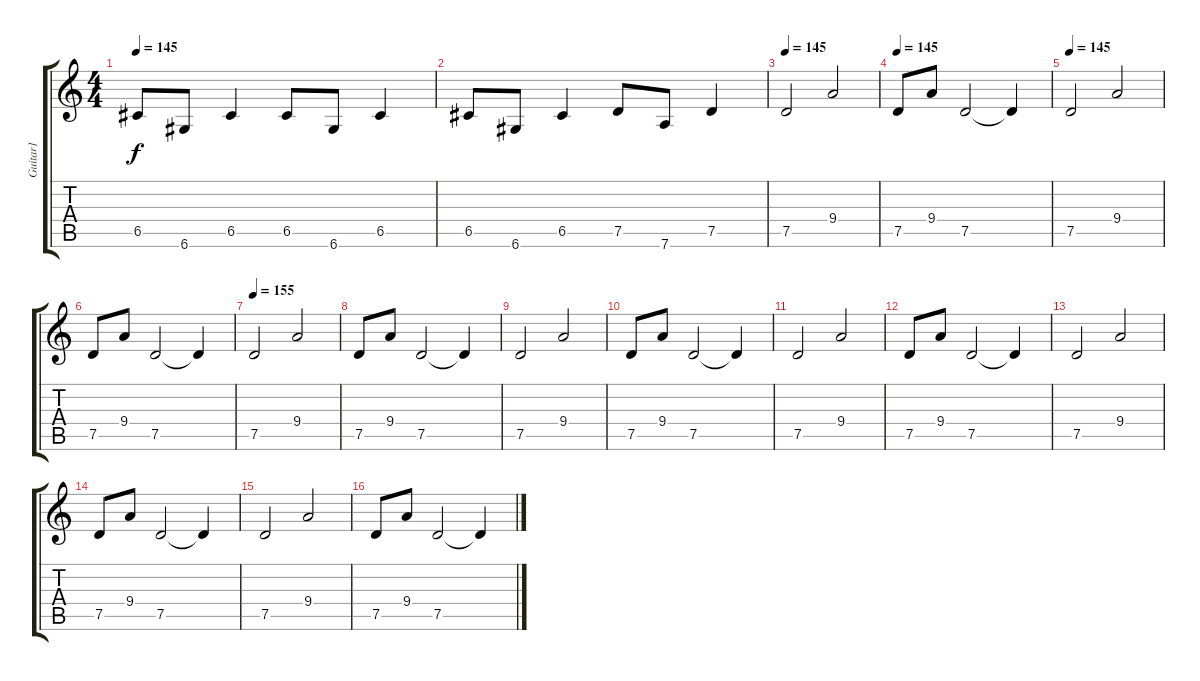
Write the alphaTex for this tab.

\track ("Guitar1" "Guitar1") {instrument distortionguitar}
\staff {score tabs}
\tuning (D4 A3 F3 C3 G2 D2) {hide}
\ts (4 4)
\tempo 145
\clef g2
\ks c
6.5.8{dy f} 6.6.8 6.5.4 6.5.8 6.6.8 6.5.4 |
6.5.8 6.6.8 6.5.4 7.5.8 7.6.8 7.5.4 |
\tempo 145
7.5.2 9.4.2 |
\tempo 145
7.5.8 9.4.8 7.5.2 7.5{t}.4 |
\tempo 145
7.5.2 9.4.2 |
7.5.8 9.4.8 7.5.2 7.5{t}.4 |
\tempo 155
7.5.2 9.4.2 |
7.5.8 9.4.8 7.5.2 7.5{t}.4 |
7.5.2 9.4.2 |
7.5.8 9.4.8 7.5.2 7.5{t}.4 |
7.5.2 9.4.2 |
7.5.8 9.4.8 7.5.2 7.5{t}.4 |
7.5.2 9.4.2 |
7.5.8 9.4.8 7.5.2 7.5{t}.4 |
7.5.2 9.4.2 |
7.5.8 9.4.8 7.5.2 7.5{t}.4
